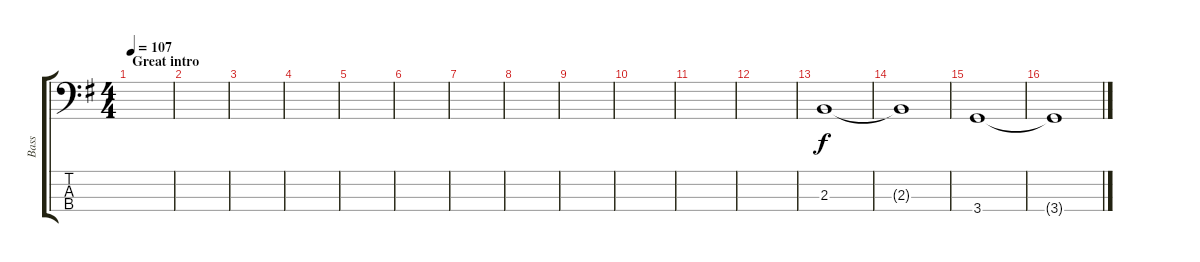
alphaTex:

\track ("Bass" "Bass") {instrument electricbassfinger}
\staff {score tabs}
\tuning (G2 D2 A1 E1) {hide}
\ts (4 4)
\section ("" "Great intro")
\tempo 107
\clef f4
\ks g
|
|
|
|
|
|
|
|
|
|
|
|
2.3.1 |
2.3{t}.1 |
3.4.1 |
3.4{t}.1
